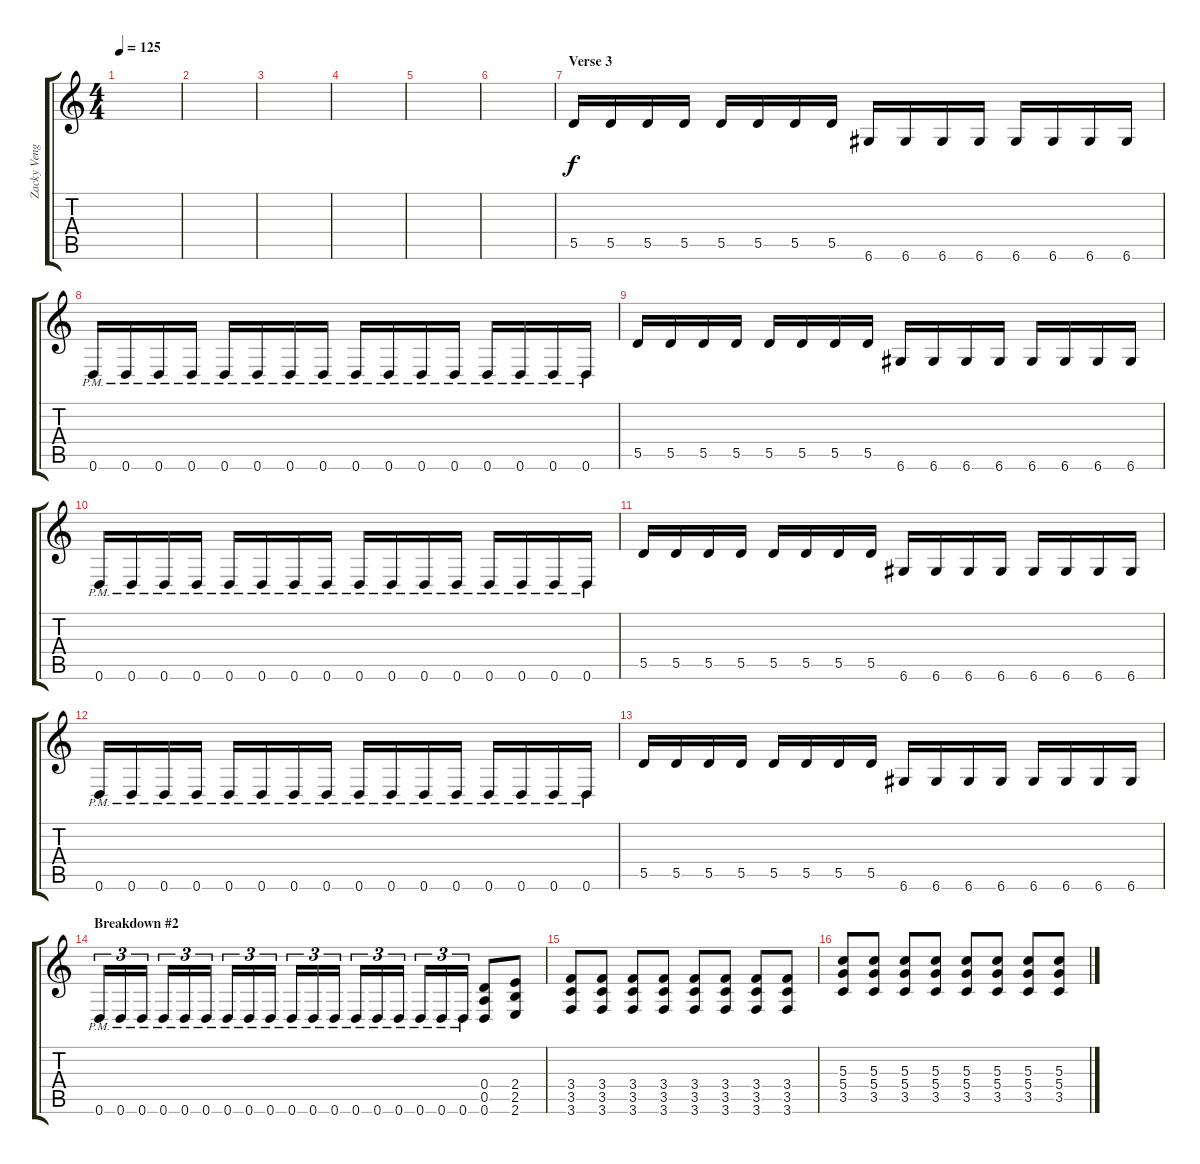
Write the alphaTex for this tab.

\track ("Zacky Vengeance" "Zacky Veng") {instrument distortionguitar}
\staff {score tabs}
\tuning (E4 B3 G3 D3 A2 D2) {hide}
\ts (4 4)
\tempo 125
\clef g2
\ks c
|
|
|
|
|
|
\section ("" "Verse 3")
5.5.16{volume 14} 5.5.16 5.5.16 5.5.16 5.5.16 5.5.16 5.5.16 5.5.16 6.6.16 6.6.16 6.6.16 6.6.16 6.6.16 6.6.16 6.6.16 6.6.16 |
0.6{pm}.16 0.6{pm}.16 0.6{pm}.16 0.6{pm}.16 0.6{pm}.16 0.6{pm}.16 0.6{pm}.16 0.6{pm}.16 0.6{pm}.16 0.6{pm}.16 0.6{pm}.16 0.6{pm}.16 0.6{pm}.16 0.6{pm}.16 0.6{pm}.16 0.6{pm}.16 |
5.5.16 5.5.16 5.5.16 5.5.16 5.5.16 5.5.16 5.5.16 5.5.16 6.6.16 6.6.16 6.6.16 6.6.16 6.6.16 6.6.16 6.6.16 6.6.16 |
0.6{pm}.16 0.6{pm}.16 0.6{pm}.16 0.6{pm}.16 0.6{pm}.16 0.6{pm}.16 0.6{pm}.16 0.6{pm}.16 0.6{pm}.16 0.6{pm}.16 0.6{pm}.16 0.6{pm}.16 0.6{pm}.16 0.6{pm}.16 0.6{pm}.16 0.6{pm}.16 |
5.5.16 5.5.16 5.5.16 5.5.16 5.5.16 5.5.16 5.5.16 5.5.16 6.6.16 6.6.16 6.6.16 6.6.16 6.6.16 6.6.16 6.6.16 6.6.16 |
0.6{pm}.16 0.6{pm}.16 0.6{pm}.16 0.6{pm}.16 0.6{pm}.16 0.6{pm}.16 0.6{pm}.16 0.6{pm}.16 0.6{pm}.16 0.6{pm}.16 0.6{pm}.16 0.6{pm}.16 0.6{pm}.16 0.6{pm}.16 0.6{pm}.16 0.6{pm}.16 |
5.5.16 5.5.16 5.5.16 5.5.16 5.5.16 5.5.16 5.5.16 5.5.16 6.6.16 6.6.16 6.6.16 6.6.16 6.6.16 6.6.16 6.6.16 6.6.16 |
\section ("" "Breakdown #2")
0.6{pm}.16{tu (3 2) volume 12} 0.6{pm}.16{tu (3 2)} 0.6{pm}.16{tu (3 2)} 0.6{pm}.16{tu (3 2)} 0.6{pm}.16{tu (3 2)} 0.6{pm}.16{tu (3 2)} 0.6{pm}.16{tu (3 2)} 0.6{pm}.16{tu (3 2)} 0.6{pm}.16{tu (3 2)} 0.6{pm}.16{tu (3 2)} 0.6{pm}.16{tu (3 2)} 0.6{pm}.16{tu (3 2)} 0.6{pm}.16{tu (3 2)} 0.6{pm}.16{tu (3 2)} 0.6{pm}.16{tu (3 2)} 0.6{pm}.16{tu (3 2)} 0.6{pm}.16{tu (3 2)} 0.6{pm}.16{tu (3 2)} (0.4 0.5 0.6).8 (2.4 2.5 2.6).8 |
(3.4 3.5 3.6).8 (3.4 3.5 3.6).8 (3.4 3.5 3.6).8 (3.4 3.5 3.6).8 (3.4 3.5 3.6).8 (3.4 3.5 3.6).8 (3.4 3.5 3.6).8 (3.4 3.5 3.6).8 |
(5.3 5.4 3.5).8 (5.3 5.4 3.5).8 (5.3 5.4 3.5).8 (5.3 5.4 3.5).8 (5.3 5.4 3.5).8 (5.3 5.4 3.5).8 (5.3 5.4 3.5).8 (5.3 5.4 3.5).8
